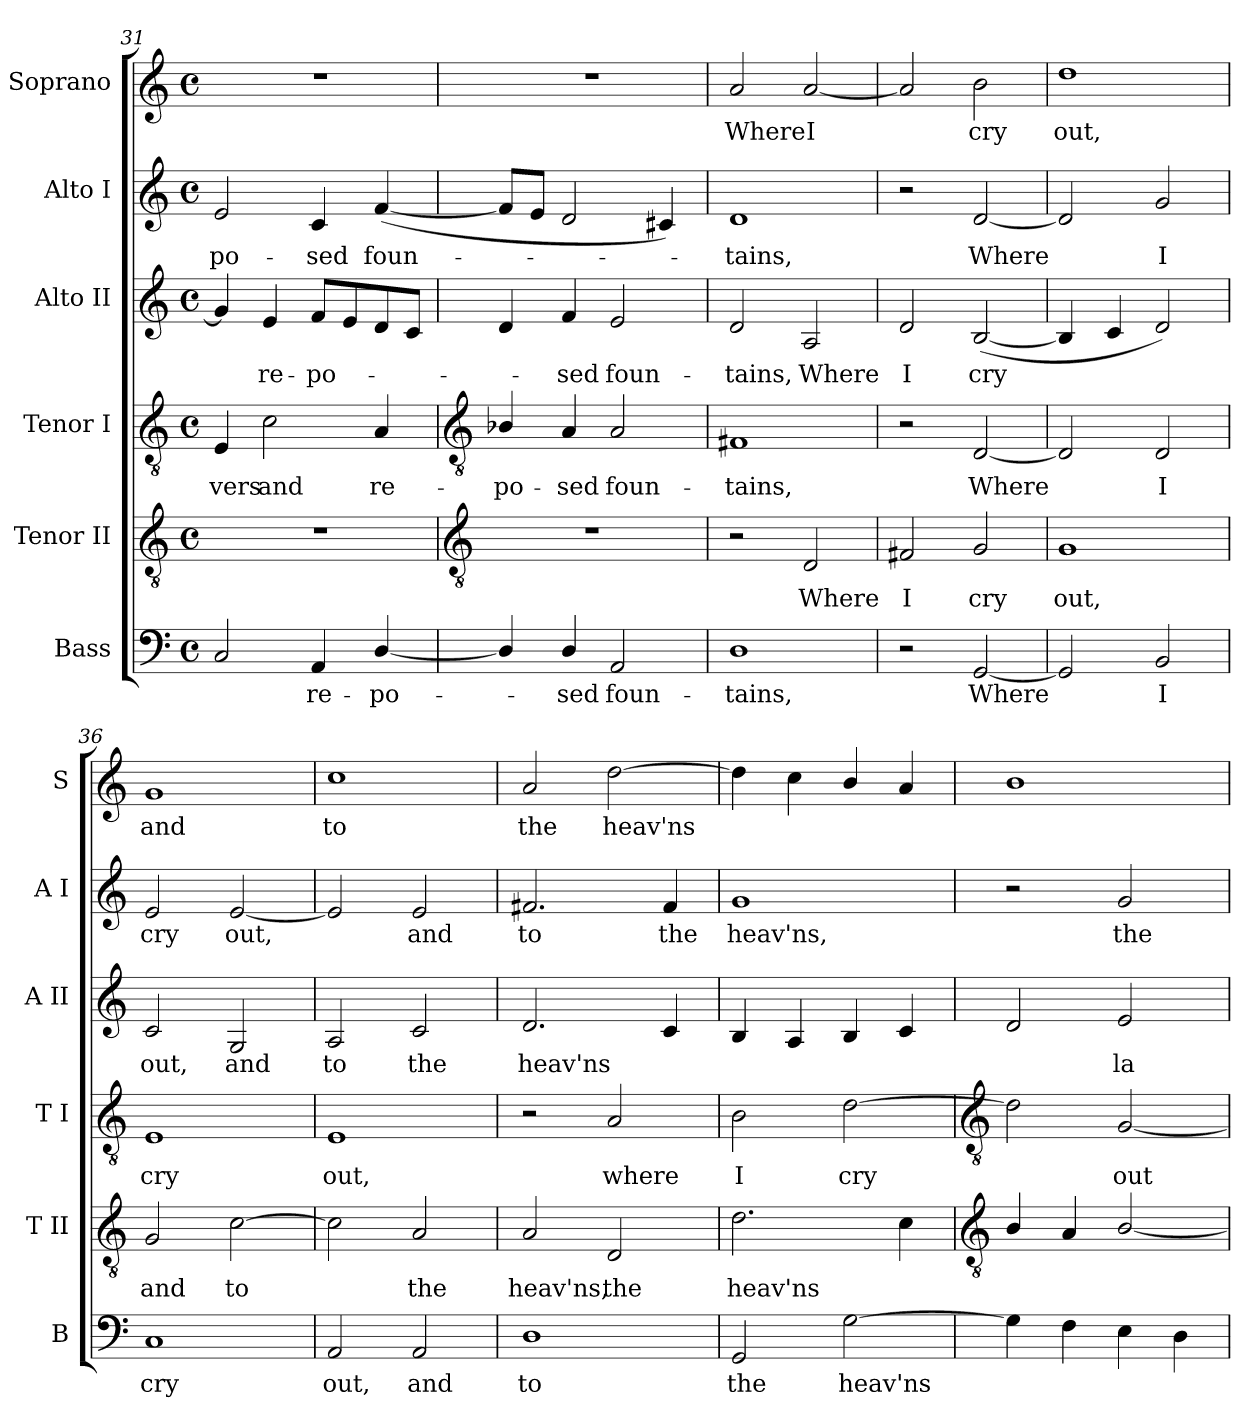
**kern	**text	**kern	**text	**kern	**text	**kern	**text	**kern	**text	**kern	**text
*part6	*part6	*part5	*part5	*part4	*part4	*part3	*part3	*part2	*part2	*part1	*part1
*staff6	*staff6	*staff5	*staff5	*staff4	*staff4	*staff3	*staff3	*staff2	*staff2	*staff1	*staff1
*I"Bass	*	*I"Tenor II	*	*I"Tenor I	*	*I"Alto II	*	*I"Alto I	*	*I"Soprano	*
*I'B	*	*I'T II	*	*I'T I	*	*I'A II	*	*I'A I	*	*I'S	*
*clefF4	*	*clefGv2	*	*clefGv2	*	*clefG2	*	*clefG2	*	*clefG2	*
*k[]	*	*k[]	*	*k[]	*	*k[]	*	*k[]	*	*k[]	*
*C:	*	*C:	*	*C:	*	*C:	*	*C:	*	*C:	*
*M4/4	*	*M4/4	*	*M4/4	*	*M4/4	*	*M4/4	*	*M4/4	*
*met(c)	*	*met(c)	*	*met(c)	*	*met(c)	*	*met(c)	*	*met(c)	*
=31	=31	=31	=31	=31	=31	=31	=31	=31	=31	=31	=31
!	!	!	!	!	!LO:LY:b	!	!	!	!LO:LY:b	!	!
2C	.	1r	.	4E	-vers	4g]	.	2e	-po-	1r	.
!	!	!	!	!	!LO:LY:b	!	!LO:LY:b	!	!	!	!
.	.	.	.	2c	and	4e	re-	.	.	.	.
!	!LO:LY:b	!	!	!	!	!	!LO:LY:b	!	!LO:LY:b	!	!
4AA	re-	.	.	.	.	8fL	-po-	4c	-sed	.	.
.	.	.	.	.	.	8e	.	.	.	.	.
!	!LO:LY:b	!	!	!	!LO:LY:b	!	!	!	!LO:LY:b	!	!
[4D/	-po-	.	.	4A	re-	8d	.	(<[4f	foun-	.	.
.	.	.	.	.	.	8cJ	.	.	.	.	.
!!LO:LB:g=z
=32	=32	=32	=32	=32	=32	=32	=32	=32	=32	=32	=32
*	*	*clefGv2	*	*clefGv2	*	*	*	*	*	*	*
!	!	!	!	!	!LO:LY:b	!	!	!	!	!	!
4D/]	.	1r	.	4B-X/	-po-	4d	.	8fL]	.	1r	.
.	.	.	.	.	.	.	.	8eJ	.	.	.
!	!LO:LY:b	!	!	!	!LO:LY:b	!	!LO:LY:b	!	!	!	!
4D/	sed	.	.	4A	-sed	4f	sed	2d	.	.	.
!	!LO:LY:b	!	!	!	!LO:LY:b	!	!LO:LY:b	!	!	!	!
2AA	foun-	.	.	2A	foun-	2e	foun-	.	.	.	.
.	.	.	.	.	.	.	.	4c#X)	.	.	.
=33	=33	=33	=33	=33	=33	=33	=33	=33	=33	=33	=33
!	!LO:LY:b	!	!	!	!LO:LY:b	!	!LO:LY:b	!	!LO:LY:b	!	!LO:LY:b
1D	-tains,	2r	.	1F#X	-tains,	2d	-tains,	1d	tains,	2a	Where
!	!	!	!LO:LY:b	!	!	!	!LO:LY:b	!	!	!	!LO:LY:b
.	.	2D	Where	.	.	2A	Where	.	.	[2a	I
=34	=34	=34	=34	=34	=34	=34	=34	=34	=34	=34	=34
!	!	!	!LO:LY:b	!	!	!	!LO:LY:b	!	!	!	!
2r	.	2F#X	I	2r	.	2d	I	2r	.	2a]	.
!	!LO:LY:b	!	!LO:LY:b	!	!LO:LY:b	!	!LO:LY:b	!	!LO:LY:b	!	!LO:LY:b
[2GG	Where	2G	cry	[2D	Where	(<[2B	cry	[2d	Where	2b	cry
=35	=35	=35	=35	=35	=35	=35	=35	=35	=35	=35	=35
!	!	!	!LO:LY:b	!	!	!	!	!	!	!	!LO:LY:b
2GG]	.	1G	out,	2D]	.	4B]	.	2d]	.	1dd	out,
.	.	.	.	.	.	4c	.	.	.	.	.
!	!LO:LY:b	!	!	!	!LO:LY:b	!	!	!	!LO:LY:b	!	!
2BB	I	.	.	2D	I	2d)	.	2g	I	.	.
=36	=36	=36	=36	=36	=36	=36	=36	=36	=36	=36	=36
!	!LO:LY:b	!	!LO:LY:b	!	!LO:LY:b	!	!LO:LY:b	!	!LO:LY:b	!	!LO:LY:b
1C	cry	2G	and	1E	cry	2c	out,	2e	cry	1g	and
!	!	!	!LO:LY:b	!	!	!	!LO:LY:b	!	!LO:LY:b	!	!
.	.	[2c	to	.	.	2G	and	[2e	out,	.	.
=37	=37	=37	=37	=37	=37	=37	=37	=37	=37	=37	=37
!	!LO:LY:b	!	!	!	!LO:LY:b	!	!LO:LY:b	!	!	!	!LO:LY:b
2AA	out,	2c]	.	1E	out,	2A	to	2e]	.	1cc	to
!	!LO:LY:b	!	!LO:LY:b	!	!	!	!LO:LY:b	!	!LO:LY:b	!	!
2AA	and	2A	the	.	.	2c	the	2e	and	.	.
=38	=38	=38	=38	=38	=38	=38	=38	=38	=38	=38	=38
!	!LO:LY:b	!	!LO:LY:b	!	!	!	!LO:LY:b	!	!LO:LY:b	!	!LO:LY:b
1D	to	2A	heav'ns,	2r	.	2.d	heav'ns	2.f#X	to	2a	the
!	!	!	!LO:LY:b	!	!LO:LY:b	!	!	!	!	!	!LO:LY:b
.	.	2D	the	2A	where	.	.	.	.	[2dd	heav'ns
!	!	!	!	!	!	!	!	!	!LO:LY:b	!	!
.	.	.	.	.	.	4c	.	4f#	the	.	.
=39	=39	=39	=39	=39	=39	=39	=39	=39	=39	=39	=39
!	!LO:LY:b	!	!LO:LY:b	!	!LO:LY:b	!	!	!	!LO:LY:b	!	!
2GG	the	2.d	heav'ns	2B	I	4B	.	1g	heav'ns,	4dd]	.
.	.	.	.	.	.	4A	.	.	.	4cc	.
!	!LO:LY:b	!	!	!	!LO:LY:b	!	!	!	!	!	!
[2G	heav'ns	.	.	[2d	cry	4B	.	.	.	4b/	.
.	.	4c	.	.	.	4c	.	.	.	4a	.
!!LO:LB:g=z
=40	=40	=40	=40	=40	=40	=40	=40	=40	=40	=40	=40
*	*	*clefGv2	*	*clefGv2	*	*	*	*	*	*	*
4G]	.	4B/	.	2d]	.	2d	.	2r	.	1b/	.
4F	.	4A	.	.	.	.	.	.	.	.	.
!	!	!	!	!	!LO:LY:b	!	!LO:LY:b	!	!LO:LY:b	!	!
4E	.	[2B/	.	[2G	out	2e	la-	2g	the	.	.
4D	.	.	.	.	.	.	.	.	.	.	.
=	=	=	=	=	=	=	=	=	=	=	=
*-	*-	*-	*-	*-	*-	*-	*-	*-	*-	*-	*-
